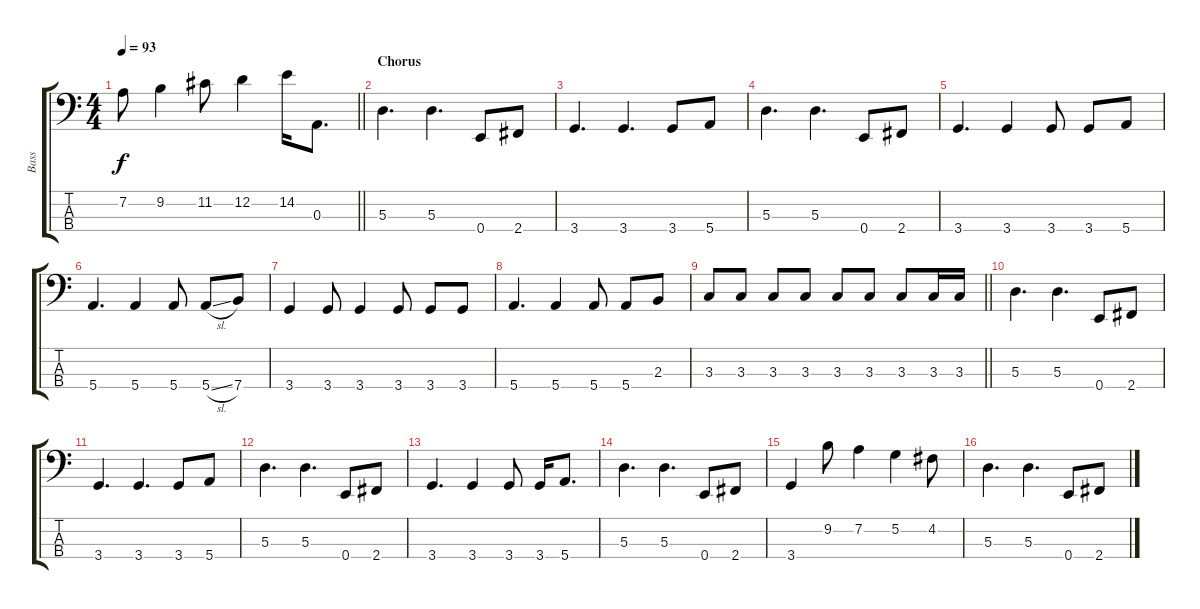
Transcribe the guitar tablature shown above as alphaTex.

\track ("Bass" "Bass") {instrument electricbassfinger}
\staff {score tabs}
\tuning (G2 D2 A1 E1) {hide}
\ts (4 4)
\tempo 93
\clef f4
\barLineRight lightlight
\ks c
7.2.8{dy f} 9.2.4 11.2.8 12.2.4 14.2.16 0.3.8{d} |
\section ("" "Chorus")
5.3.4{d} 5.3.4{d} 0.4.8 2.4.8 |
3.4.4{d} 3.4.4{d} 3.4.8 5.4.8 |
5.3.4{d} 5.3.4{d} 0.4.8 2.4.8 |
3.4.4{d} 3.4.4 3.4.8 3.4.8 5.4.8 |
5.4.4{d} 5.4.4 5.4.8 5.4{sl}.8 7.4.8 |
3.4.4 3.4.8 3.4.4 3.4.8 3.4.8 3.4.8 |
5.4.4{d} 5.4.4 5.4.8 5.4.8 2.3.8 |
\barLineRight lightlight
3.3.8 3.3.8 3.3.8 3.3.8 3.3.8 3.3.8 3.3.8 3.3.16 3.3.16 |
5.3.4{d} 5.3.4{d} 0.4.8 2.4.8 |
3.4.4{d} 3.4.4{d} 3.4.8 5.4.8 |
5.3.4{d} 5.3.4{d} 0.4.8 2.4.8 |
3.4.4{d} 3.4.4 3.4.8 3.4.16 5.4.8{d} |
5.3.4{d} 5.3.4{d} 0.4.8 2.4.8 |
3.4.4 9.2.8 7.2.4 5.2.4 4.2.8 |
5.3.4{d} 5.3.4{d} 0.4.8 2.4.8
